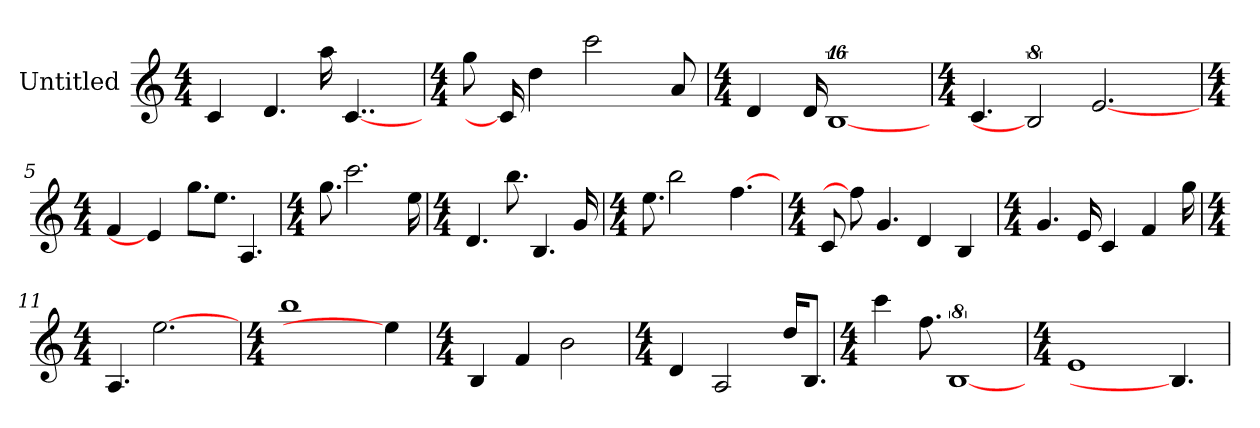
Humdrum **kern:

**kern
*part1
*staff1
*I"Untitled
*k[]
*C:
*M4/4
=1
4c
!LO:N:vis=4.
4d
16aa
[4..c
=2
*k[]
*C:
*M4/4
8gg
16c]
4dd
2ccc
8a
=3
*k[]
*C:
*M4/4
4d
16d
[16%11B
=4
*k[]
*C:
*M4/4
!LO:N:vis=4.
4c
16%5B]
[2.e
=5
*k[]
*C:
*M4/4
4f
4e]
!LO:N:vis=8.
8ggL
!LO:N:vis=8.
8eeJ
!LO:N:vis=4.
4A
=6
*k[]
*C:
*M4/4
!LO:N:vis=8.
8gg
!LO:N:vis=2.
2ccc
16ee
=7
*k[]
*C:
*M4/4
!LO:N:vis=4.
4d
!LO:N:vis=8.
8bb
!LO:N:vis=4.
4B
16g
=8
*k[]
*C:
*M4/4
!LO:N:vis=8.
8ee
2bb
[4.ff
=9
*k[]
*C:
*M4/4
8c
8ff]
!LO:N:vis=4.
4g
4d
4B
=10
*k[]
*C:
*M4/4
!LO:N:vis=4.
4g
16e
4c
4f
16gg
=11
*k[]
*C:
*M4/4
!LO:N:vis=4.
4A
[2.ee
=12
*k[]
*C:
*M4/4
1bb
4ee]
=13
*k[]
*C:
*M4/4
4B
4f
2b
=14
*k[]
*C:
*M4/4
4d
2A
16ddKL
!LO:N:vis=8.
8BJ
=15
*k[]
*C:
*M4/4
4ccc
!LO:N:vis=8.
8ff
[8%5B
=16
*k[]
*C:
*M4/4
1e
4.B]
=
*-
